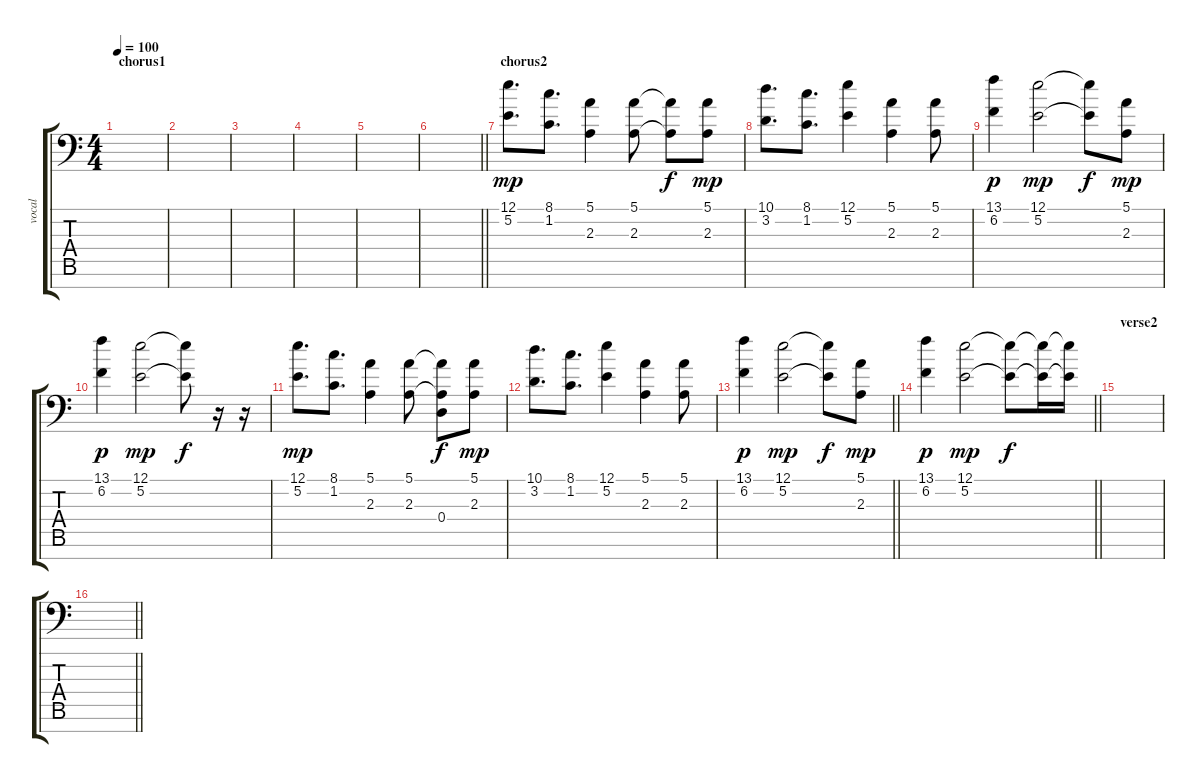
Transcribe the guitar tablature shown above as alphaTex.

\track ("vocal" "vocal") {instrument violin}
\staff {score tabs}
\tuning (E4 B3 G3 D3 A2 E2 C-1) {hide}
\ts (4 4)
\section ("" "chorus1")
\tempo 100
\clef f4
\ks c
|
|
|
|
|
\barLineRight lightlight
|
\section ("" "chorus2")
(12.1 5.2).8{d dy mp} (8.1 1.2).8{d} (5.1 2.3).4 (5.1 2.3).8 (5.1{t} 2.3{t}).8{dy f} (5.1 2.3).8{dy mp} |
(10.1 3.2).8{d} (8.1 1.2).8{d} (12.1 5.2).4 (5.1 2.3).4 (5.1 2.3).8 |
(13.1 6.2).4{dy p} (12.1 5.2).2{dy mp} (12.1{t} 5.2{t}).8{dy f} (5.1 2.3).8{dy mp} |
(13.1 6.2).4{dy p} (12.1 5.2).2{dy mp} (12.1{t} 5.2{t}).8{dy f} r.16 r.16 |
(12.1 5.2).8{d dy mp} (8.1 1.2).8{d} (5.1 2.3).4 (5.1 2.3).8 (5.1{t} 2.3{t} 0.4).8{dy f} (5.1 2.3).8{dy mp} |
(10.1 3.2).8{d} (8.1 1.2).8{d} (12.1 5.2).4 (5.1 2.3).4 (5.1 2.3).8 |
\barLineRight lightlight
(13.1 6.2).4{dy p} (12.1 5.2).2{dy mp} (12.1{t} 5.2{t}).8{dy f} (5.1 2.3).8{dy mp} |
\barLineRight lightlight
(13.1 6.2).4{dy p} (12.1 5.2).2{dy mp} (12.1{t} 5.2{t}).8{dy f} (12.1{t} 5.2{t}).16 (12.1{t} 5.2{t}).16 |
\section ("" "verse2")
|
\barLineRight lightlight
